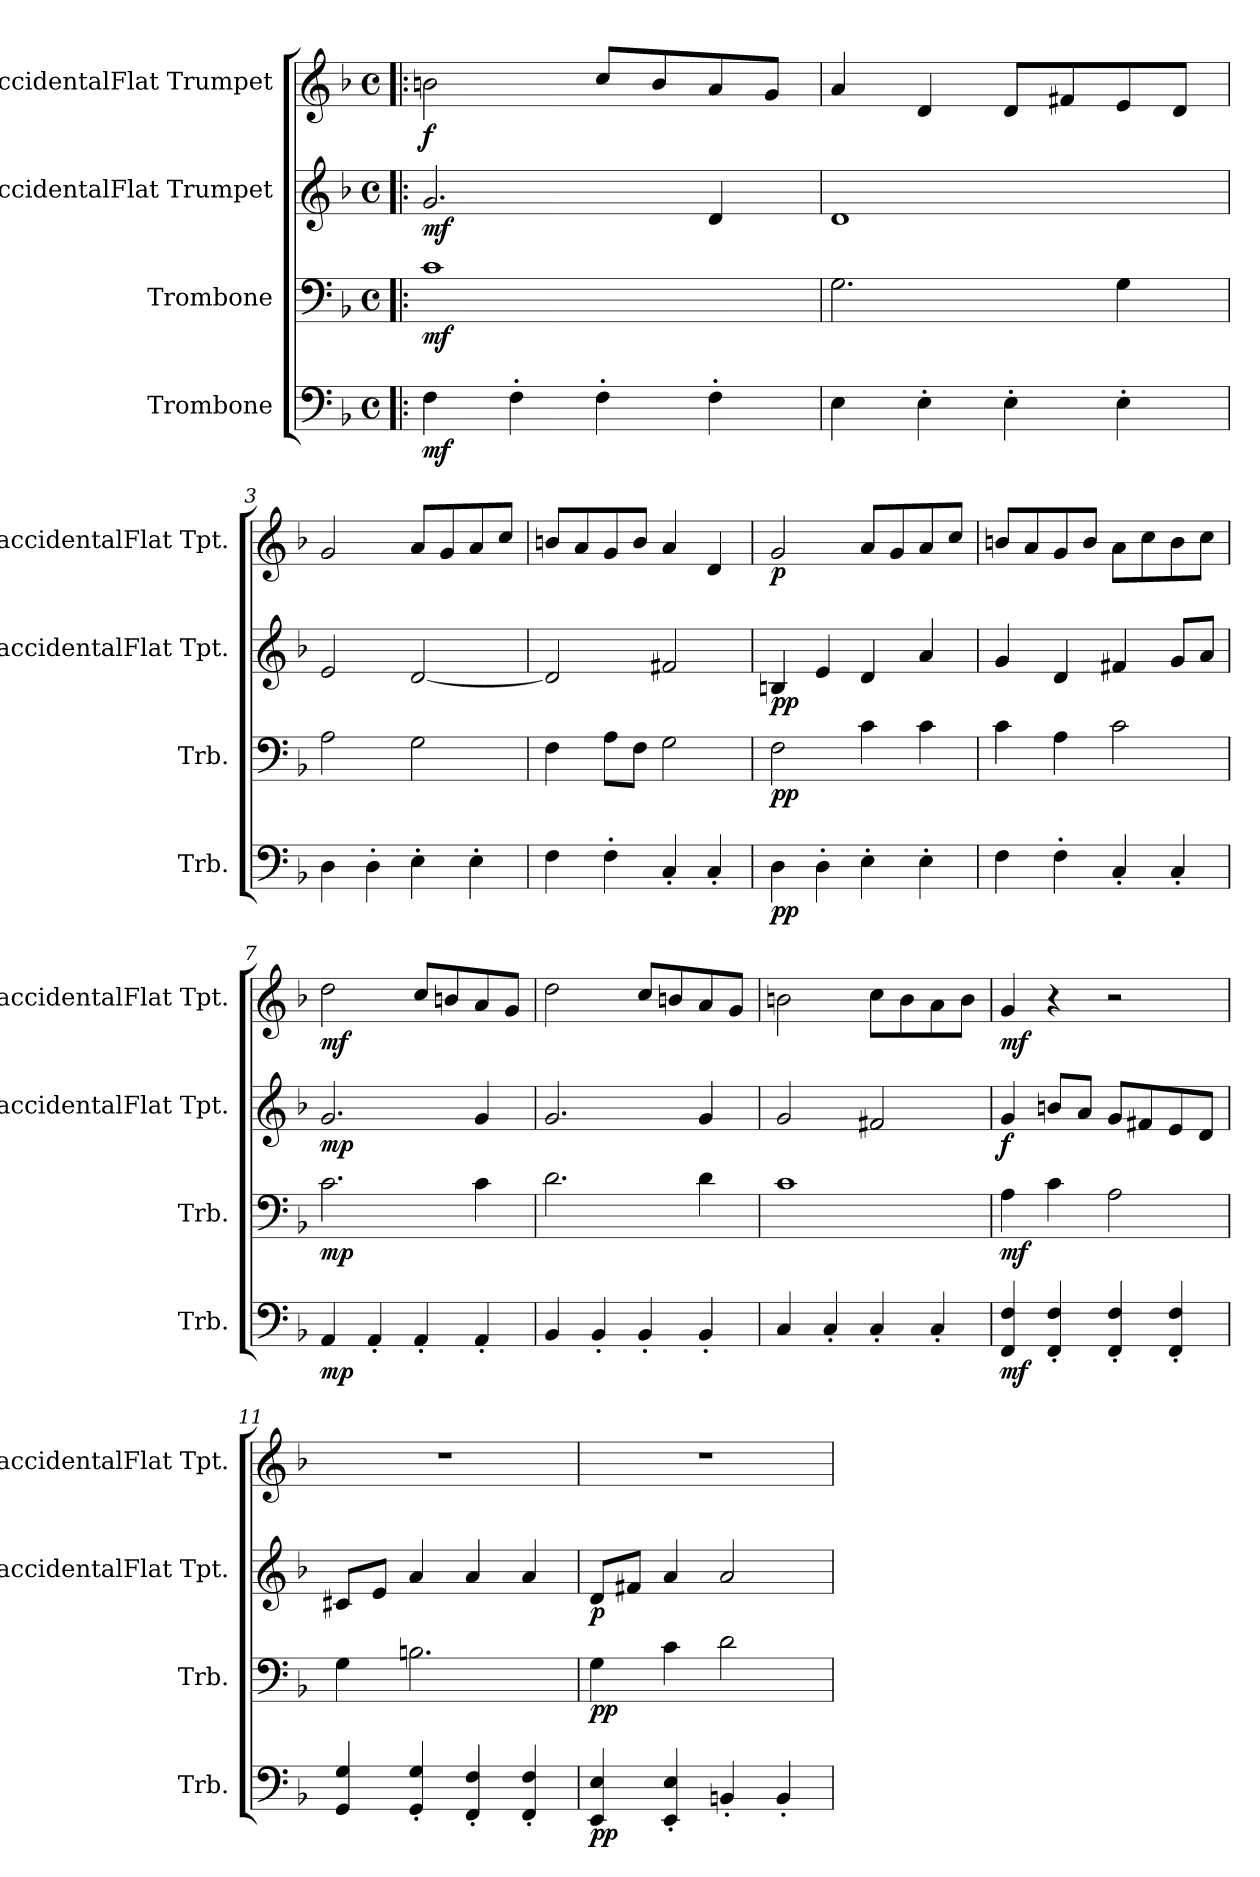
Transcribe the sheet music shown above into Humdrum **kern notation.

**kern	**dynam	**kern	**dynam	**kern	**dynam	**kern	**dynam
*part4	*part4	*part3	*part3	*part2	*part2	*part1	*part1
*staff4	*staff4	*staff3	*staff3	*staff2	*staff2	*staff1	*staff1
*I"Trombone	*	*I"Trombone	*	*I"BaccidentalFlat Trumpet	*	*I"BaccidentalFlat Trumpet	*
*I'Trb.	*	*I'Trb.	*	*I'BaccidentalFlat Tpt.	*	*I'BaccidentalFlat Tpt.	*
*clefF4	*	*clefF4	*	*clefG2	*	*clefG2	*
*	*	*	*	*ITrd1c2	*	*ITrd1c2	*
*k[b-]	*	*k[b-]	*	*k[b-e-a-]	*	*k[b-e-a-]	*
*M4/4	*	*M4/4	*	*M4/4	*	*M4/4	*
*met(c)	*	*met(c)	*	*met(c)	*	*met(c)	*
=1!|:	=1!|:	=1!|:	=1!|:	=1!|:	=1!|:	=1!|:	=1!|:
!	!LO:DY:b	!	!LO:DY:b	!	!LO:DY:b	!	!LO:DY:b
4F\	mf	1c	mf	2.f/	mf	2an\	f
4F'\	.	.	.	.	.	.	.
4F'\	.	.	.	.	.	8b-/L	.
.	.	.	.	.	.	8a/	.
4F'\	.	.	.	4c/	.	8g/	.
.	.	.	.	.	.	8f/J	.
=2	=2	=2	=2	=2	=2	=2	=2
4E\	.	2.G\	.	1c	.	4g/	.
4E'\	.	.	.	.	.	4c/	.
4E'\	.	.	.	.	.	8c/L	.
.	.	.	.	.	.	8en/	.
4E'\	.	4G\	.	.	.	8d/	.
.	.	.	.	.	.	8c/J	.
=3	=3	=3	=3	=3	=3	=3	=3
4D\	.	2A\	.	2d/	.	2f/	.
4D'\	.	.	.	.	.	.	.
4E'\	.	2G\	.	[2c/	.	8g/L	.
.	.	.	.	.	.	8f/	.
4E'\	.	.	.	.	.	8g/	.
.	.	.	.	.	.	8b-/J	.
=4	=4	=4	=4	=4	=4	=4	=4
4F\	.	4F\	.	2c/]	.	8an/L	.
.	.	.	.	.	.	8g/	.
4F'\	.	8A\L	.	.	.	8f/	.
.	.	8F\J	.	.	.	8a/J	.
4C'/	.	2G\	.	2en/	.	4g/	.
4C'/	.	.	.	.	.	4c/	.
=5	=5	=5	=5	=5	=5	=5	=5
!	!LO:DY:b	!	!LO:DY:b	!	!LO:DY:b	!	!LO:DY:b
4D\	pp	2F\	pp	4An/	pp	2f/	p
4D'\	.	.	.	4d/	.	.	.
4E'\	.	4c\	.	4c/	.	8g/L	.
.	.	.	.	.	.	8f/	.
4E'\	.	4c\	.	4g/	.	8g/	.
.	.	.	.	.	.	8b-/J	.
!!LO:LB:g=z
=6	=6	=6	=6	=6	=6	=6	=6
4F\	.	4c\	.	4f/	.	8an/L	.
.	.	.	.	.	.	8g/	.
4F'\	.	4A\	.	4c/	.	8f/	.
.	.	.	.	.	.	8a/J	.
4C'/	.	2c\	.	4en/	.	8g\L	.
.	.	.	.	.	.	8b-\	.
4C'/	.	.	.	8f/L	.	8a\	.
.	.	.	.	8g/J	.	8b-\J	.
=7	=7	=7	=7	=7	=7	=7	=7
!	!LO:DY:b	!	!LO:DY:b	!	!LO:DY:b	!	!LO:DY:b
4AA/	mp	2.c\	mp	2.f/	mp	2cc\	mf
4AA'/	.	.	.	.	.	.	.
4AA'/	.	.	.	.	.	8b-/L	.
.	.	.	.	.	.	8an/	.
4AA'/	.	4c\	.	4f/	.	8g/	.
.	.	.	.	.	.	8f/J	.
=8	=8	=8	=8	=8	=8	=8	=8
4BB-/	.	2.d\	.	2.f/	.	2cc\	.
4BB-'/	.	.	.	.	.	.	.
4BB-'/	.	.	.	.	.	8b-/L	.
.	.	.	.	.	.	8an/	.
4BB-'/	.	4d\	.	4f/	.	8g/	.
.	.	.	.	.	.	8f/J	.
=9	=9	=9	=9	=9	=9	=9	=9
4C/	.	1c	.	2f/	.	2an\	.
4C'/	.	.	.	.	.	.	.
4C'/	.	.	.	2en/	.	8b-\L	.
.	.	.	.	.	.	8a\	.
4C'/	.	.	.	.	.	8g\	.
.	.	.	.	.	.	8a\J	.
=10	=10	=10	=10	=10	=10	=10	=10
!	!LO:DY:b	!	!LO:DY:b	!	!LO:DY:b	!	!LO:DY:b
4FF/ 4F/	mf	4A\	mf	4f/	f	4f/	mf
4FF/' 4F/'	.	4c\	.	8an/L	.	4r	.
.	.	.	.	8g/J	.	.	.
4FF/' 4F/'	.	2A\	.	8f/L	.	2r	.
.	.	.	.	8en/	.	.	.
4FF/' 4F/'	.	.	.	8d/	.	.	.
.	.	.	.	8c/J	.	.	.
!!LO:LB:g=z
=11	=11	=11	=11	=11	=11	=11	=11
4GG/ 4G/	.	4G\	.	8Bn/L	.	1r	.
.	.	.	.	8d/J	.	.	.
4GG/' 4G/'	.	2.Bn\	.	4g/	.	.	.
4FF/' 4F/'	.	.	.	4g/	.	.	.
4FF/' 4F/'	.	.	.	4g/	.	.	.
=12	=12	=12	=12	=12	=12	=12	=12
!	!LO:DY:b	!	!LO:DY:b	!	!LO:DY:b	!	!
4EE/ 4E/	pp	4G\	pp	8c/L	p	1r	.
.	.	.	.	8en/J	.	.	.
4EE/' 4E/'	.	4c\	.	4g/	.	.	.
4BBn'/	.	2d\	.	2g/	.	.	.
4BB'/	.	.	.	.	.	.	.
=	=	=	=	=	=	=	=
*-	*-	*-	*-	*-	*-	*-	*-
